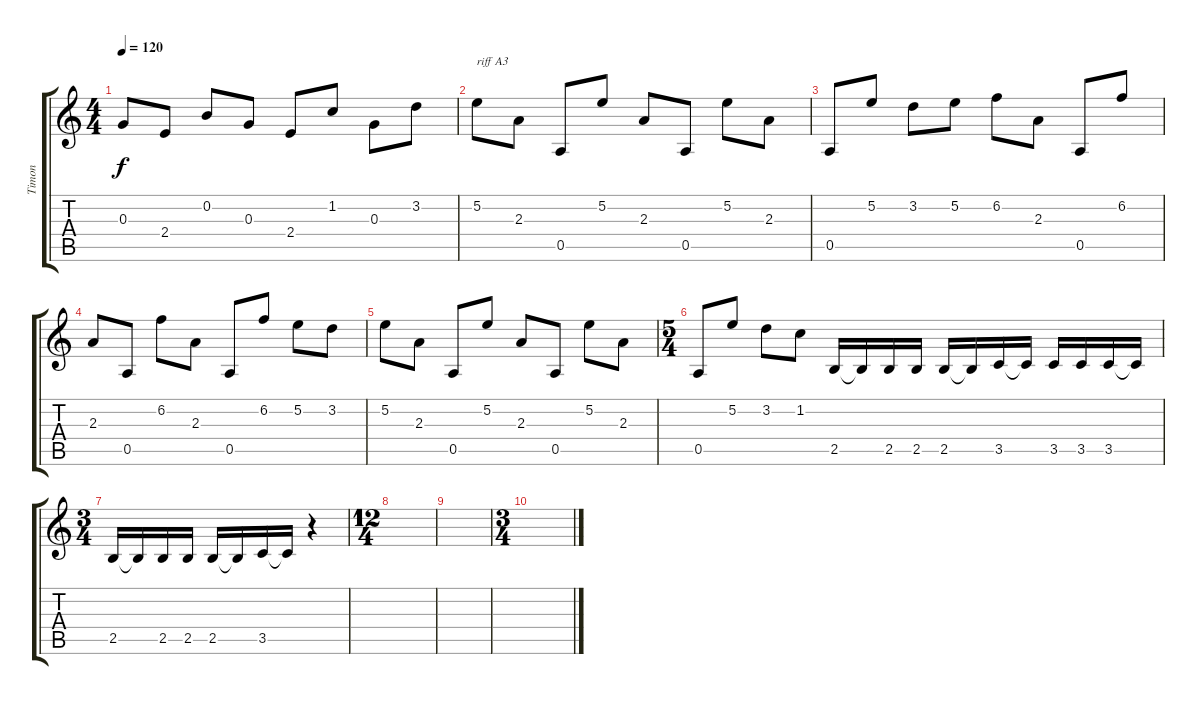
\track ("Timon" "Timon") {instrument electricbassfinger}
\staff {score tabs}
\tuning (E4 B3 G3 D3 A2 E2) {hide}
\ts (4 4)
\tempo 120
\clef g2
\ks c
0.3.8{dy f} 2.4.8 0.2.8 0.3.8 2.4.8 1.2.8 0.3.8 3.2.8 |
5.2.8{txt "riff A3"} 2.3.8 0.5.8 5.2.8 2.3.8 0.5.8 5.2.8 2.3.8 |
0.5.8 5.2.8 3.2.8 5.2.8 6.2.8 2.3.8 0.5.8 6.2.8 |
2.3.8 0.5.8 6.2.8 2.3.8 0.5.8 6.2.8 5.2.8 3.2.8 |
5.2.8 2.3.8 0.5.8 5.2.8 2.3.8 0.5.8 5.2.8 2.3.8 |
\ts (5 4)
0.5.8 5.2.8 3.2.8 1.2.8 2.5.16 2.5{t}.16 2.5.16 2.5.16 2.5.16 2.5{t}.16 3.5.16 3.5{t}.16 3.5.16 3.5.16 3.5.16 3.5{t}.16 |
\ts (3 4)
2.5.16 2.5{t}.16 2.5.16 2.5.16 2.5.16 2.5{t}.16 3.5.16 3.5{t}.16 r.4 |
\ts (12 4)
|
|
\ts (3 4)
